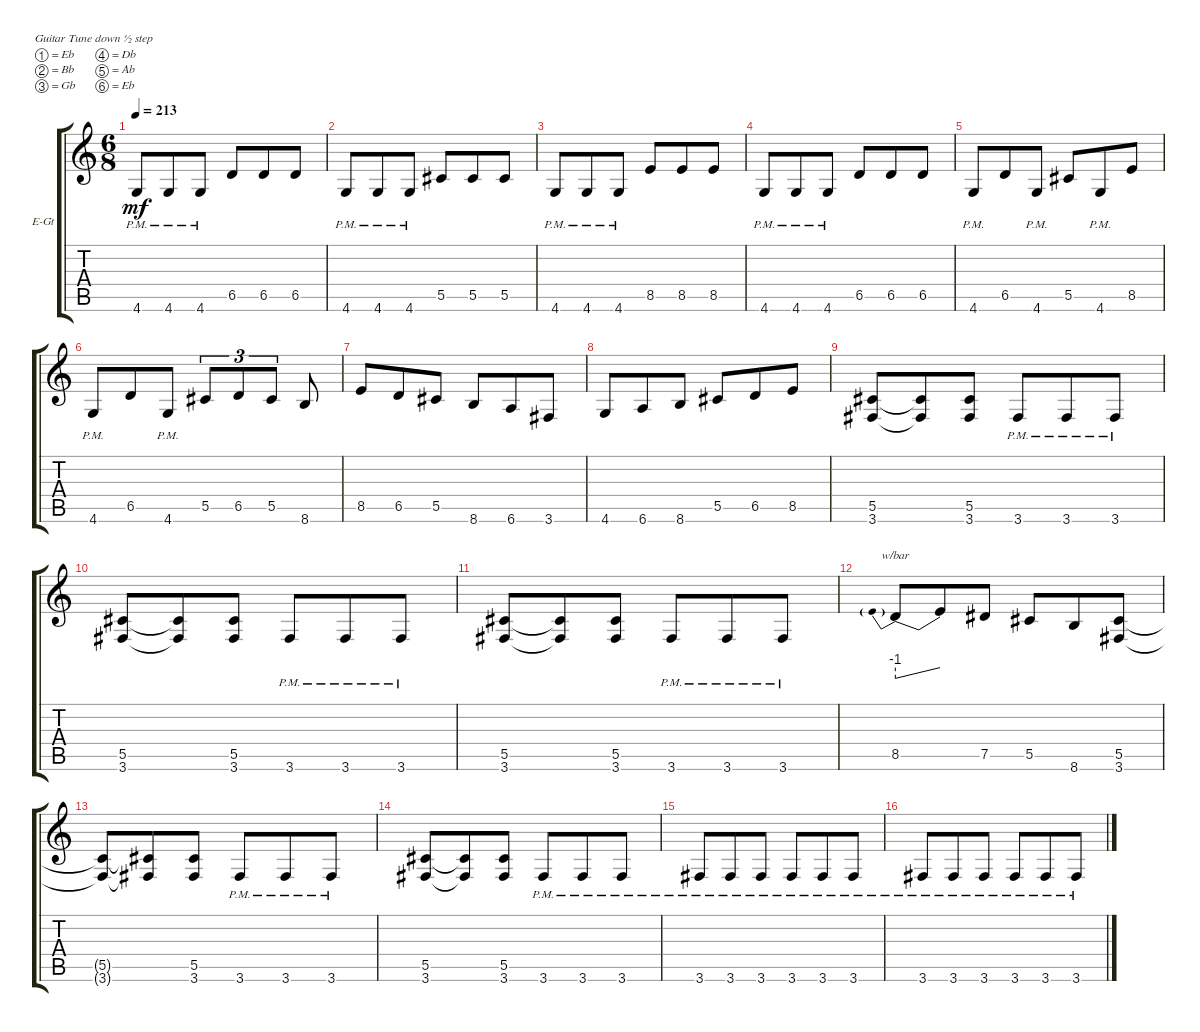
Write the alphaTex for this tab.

\bracketExtendMode groupsimilarinstruments
\firstSystemTrackNameOrientation horizontal
\otherSystemsTrackNameOrientation horizontal
\track ("right" "E-Gt") {instrument distortionguitar}
\staff {score tabs}
\tuning (Eb4 Bb3 Gb3 Db3 Ab2 Eb2)
\ts (6 8)
\tempo 213
\clef g2
\ks c
4.6{pm}.8{dy mf instrument distortionguitar} 4.6{pm}.8 4.6{pm}.8 6.5.8 6.5.8 6.5.8 |
4.6{pm}.8 4.6{pm}.8 4.6{pm}.8 5.5.8 5.5.8 5.5.8 |
4.6{pm}.8 4.6{pm}.8 4.6{pm}.8 8.5.8 8.5.8 8.5.8 |
4.6{pm}.8 4.6{pm}.8 4.6{pm}.8 6.5.8 6.5.8 6.5.8 |
4.6{pm}.8 6.5.8 4.6{pm}.8 5.5.8 4.6{pm}.8 8.5.8 |
4.6{pm}.8 6.5.8 4.6{pm}.8 5.5.8{tu (3 2)} 6.5.8{tu (3 2)} 5.5.8{tu (3 2)} 8.6.8 |
8.5.8 6.5.8 5.5.8 8.6.8 6.6.8 3.6.8 |
4.6.8 6.6.8 8.6.8 5.5.8 6.5.8 8.5.8 |
(3.6 5.5).8 (3.6{t} 5.5{t}).8 (3.6 5.5).8 3.6{pm}.8 3.6{pm}.8 3.6{pm}.8 |
(3.6 5.5).8 (3.6{t} 5.5{t}).8 (3.6 5.5).8 3.6{pm}.8 3.6{pm}.8 3.6{pm}.8 |
(3.6 5.5).8 (3.6{t} 5.5{t}).8 (3.6 5.5).8 3.6{pm}.8 3.6{pm}.8 3.6{pm}.8 |
8.5.8{tbe (predivedive default 0 -4 30 0)} 8.5{t}.8 7.5.8 5.5.8 8.6.8 (3.6 5.5).8 |
(3.6{t} 5.5{t}).8 (3.6{t} 5.5{t}).8 (3.6 5.5).8 3.6{pm}.8 3.6{pm}.8 3.6{pm}.8 |
(3.6 5.5).8 (3.6{t} 5.5{t}).8 (3.6 5.5).8 3.6{pm}.8 3.6{pm}.8 3.6{pm}.8 |
3.6{pm}.8 3.6{pm}.8 3.6{pm}.8 3.6{pm}.8 3.6{pm}.8 3.6{pm}.8 |
3.6{pm}.8 3.6{pm}.8 3.6{pm}.8 3.6{pm}.8 3.6{pm}.8 3.6{pm}.8
